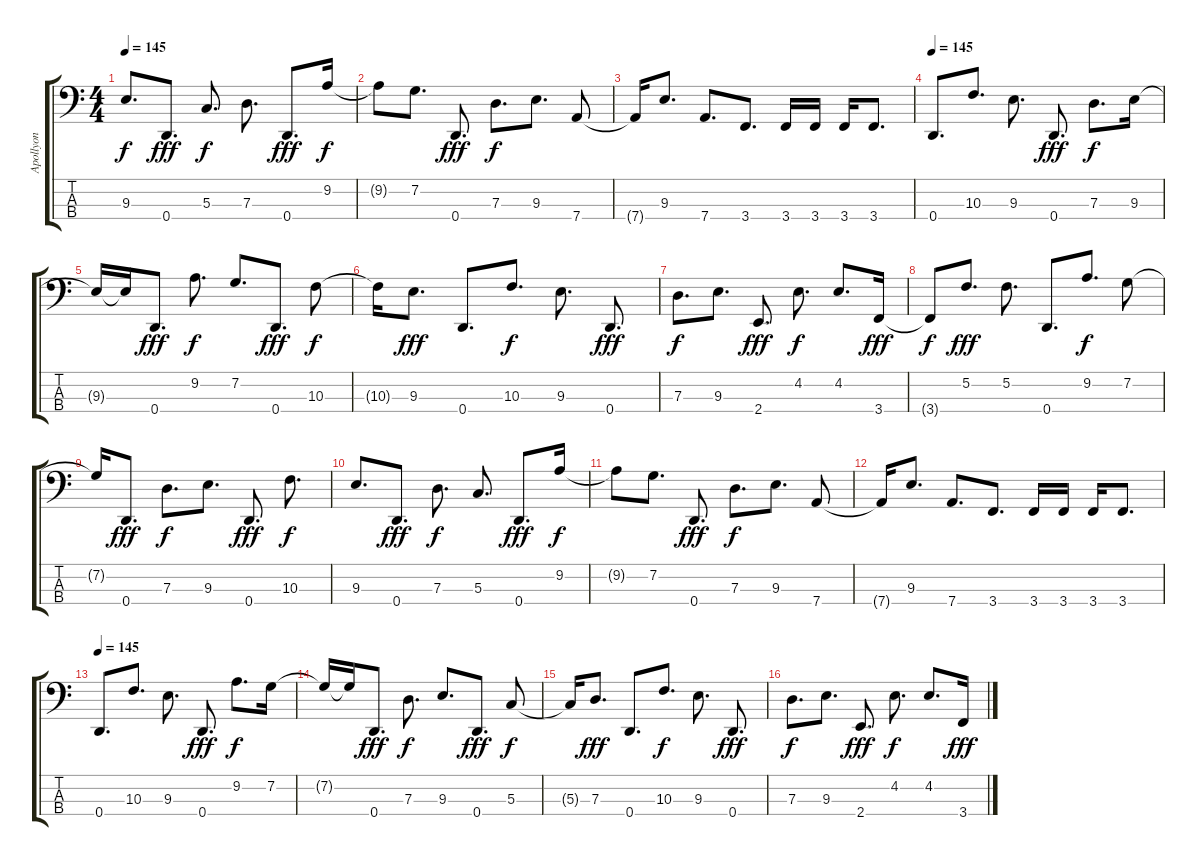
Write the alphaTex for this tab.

\track ("Apollyon" "Apollyon") {instrument electricbassfinger}
\staff {score tabs}
\tuning (F2 C2 G1 D1) {hide}
\ts (4 4)
\tempo 145
\clef f4
\ks c
9.3.8{d dy f} 0.4.8{d dy fff} 5.3.8{d dy f} 7.3.8{d} 0.4.8{d dy fff} 9.2.16{dy f} |
9.2{t}.8 7.2.8{d} 0.4.8{d dy fff} 7.3.8{d dy f} 9.3.8{d} 7.4.8 |
7.4{t}.16 9.3.8{d} 7.4.8{d} 3.4.8{d} 3.4.16 3.4.16 3.4.16 3.4.8{d} |
\tempo 145
0.4.8{d} 10.3.8{d} 9.3.8{d} 0.4.8{d dy fff} 7.3.8{d dy f} 9.3.16 |
9.3{t}.16 9.3{t}.16 0.4.8{d dy fff} 9.2.8{d dy f} 7.2.8{d} 0.4.8{d dy fff} 10.3.8{dy f} |
10.3{t}.16 9.3.8{d dy fff} 0.4.8{d} 10.3.8{d dy f} 9.3.8{d} 0.4.8{d dy fff} |
7.3.8{d dy f} 9.3.8{d} 2.4.8{d dy fff} 4.2.8{d dy f} 4.2.8{d} 3.4.16{dy fff} |
3.4{t}.8{dy f} 5.2.8{d dy fff} 5.2.8{d} 0.4.8{d} 9.2.8{d dy f} 7.2.8 |
7.2{t}.16 0.4.8{d dy fff} 7.3.8{d dy f} 9.3.8{d} 0.4.8{d dy fff} 10.3.8{d dy f} |
9.3.8{d} 0.4.8{d dy fff} 7.3.8{d dy f} 5.3.8{d} 0.4.8{d dy fff} 9.2.16{dy f} |
9.2{t}.8 7.2.8{d} 0.4.8{d dy fff} 7.3.8{d dy f} 9.3.8{d} 7.4.8 |
7.4{t}.16 9.3.8{d} 7.4.8{d} 3.4.8{d} 3.4.16 3.4.16 3.4.16 3.4.8{d} |
\tempo 145
0.4.8{d} 10.3.8{d} 9.3.8{d} 0.4.8{d dy fff} 9.2.8{d dy f} 7.2.16 |
7.2{t}.16 7.2{t}.16 0.4.8{d dy fff} 7.3.8{d dy f} 9.3.8{d} 0.4.8{d dy fff} 5.3.8{dy f} |
5.3{t}.16 7.3.8{d dy fff} 0.4.8{d} 10.3.8{d dy f} 9.3.8{d} 0.4.8{d dy fff} |
7.3.8{d dy f} 9.3.8{d} 2.4.8{d dy fff} 4.2.8{d dy f} 4.2.8{d} 3.4.16{dy fff}
